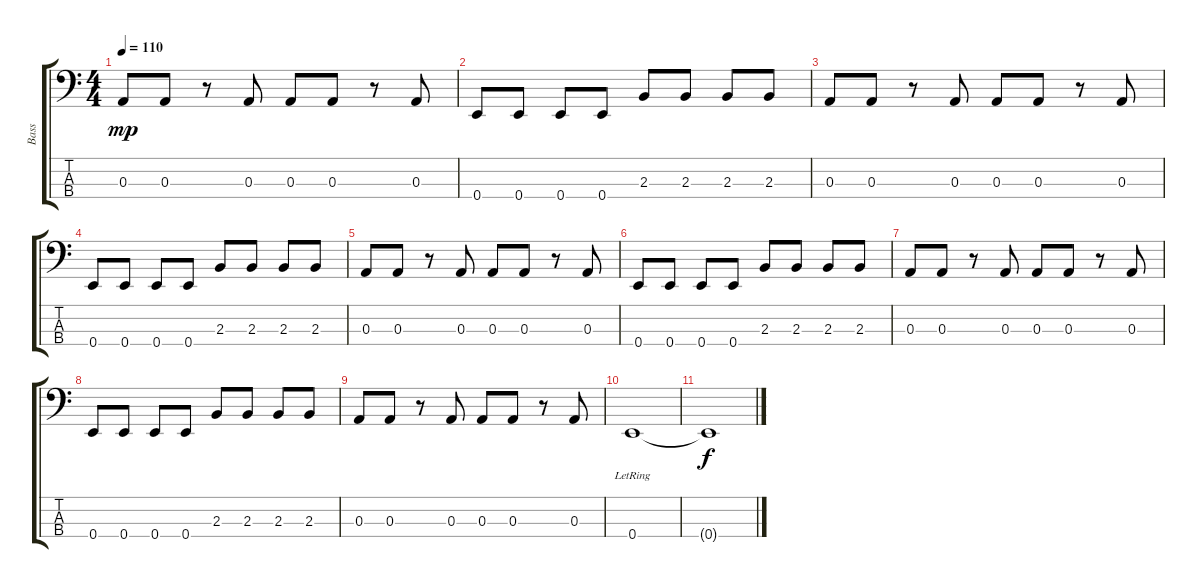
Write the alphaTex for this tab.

\track ("Bass" "Bass") {instrument electricbassfinger}
\staff {score tabs}
\tuning (G2 D2 A1 E1) {hide}
\ts (4 4)
\tempo 110
\clef f4
\ks c
0.3.8{dy mp} 0.3.8 r.8 0.3.8 0.3.8 0.3.8 r.8 0.3.8 |
0.4.8 0.4.8 0.4.8 0.4.8 2.3.8 2.3.8 2.3.8 2.3.8 |
0.3.8 0.3.8 r.8 0.3.8 0.3.8 0.3.8 r.8 0.3.8 |
0.4.8 0.4.8 0.4.8 0.4.8 2.3.8 2.3.8 2.3.8 2.3.8 |
0.3.8 0.3.8 r.8 0.3.8 0.3.8 0.3.8 r.8 0.3.8 |
0.4.8 0.4.8 0.4.8 0.4.8 2.3.8 2.3.8 2.3.8 2.3.8 |
0.3.8 0.3.8 r.8 0.3.8 0.3.8 0.3.8 r.8 0.3.8 |
0.4.8 0.4.8 0.4.8 0.4.8 2.3.8 2.3.8 2.3.8 2.3.8 |
0.3.8 0.3.8 r.8 0.3.8 0.3.8 0.3.8 r.8 0.3.8 |
0.4{lr}.1 |
0.4{t}.1{dy f}
